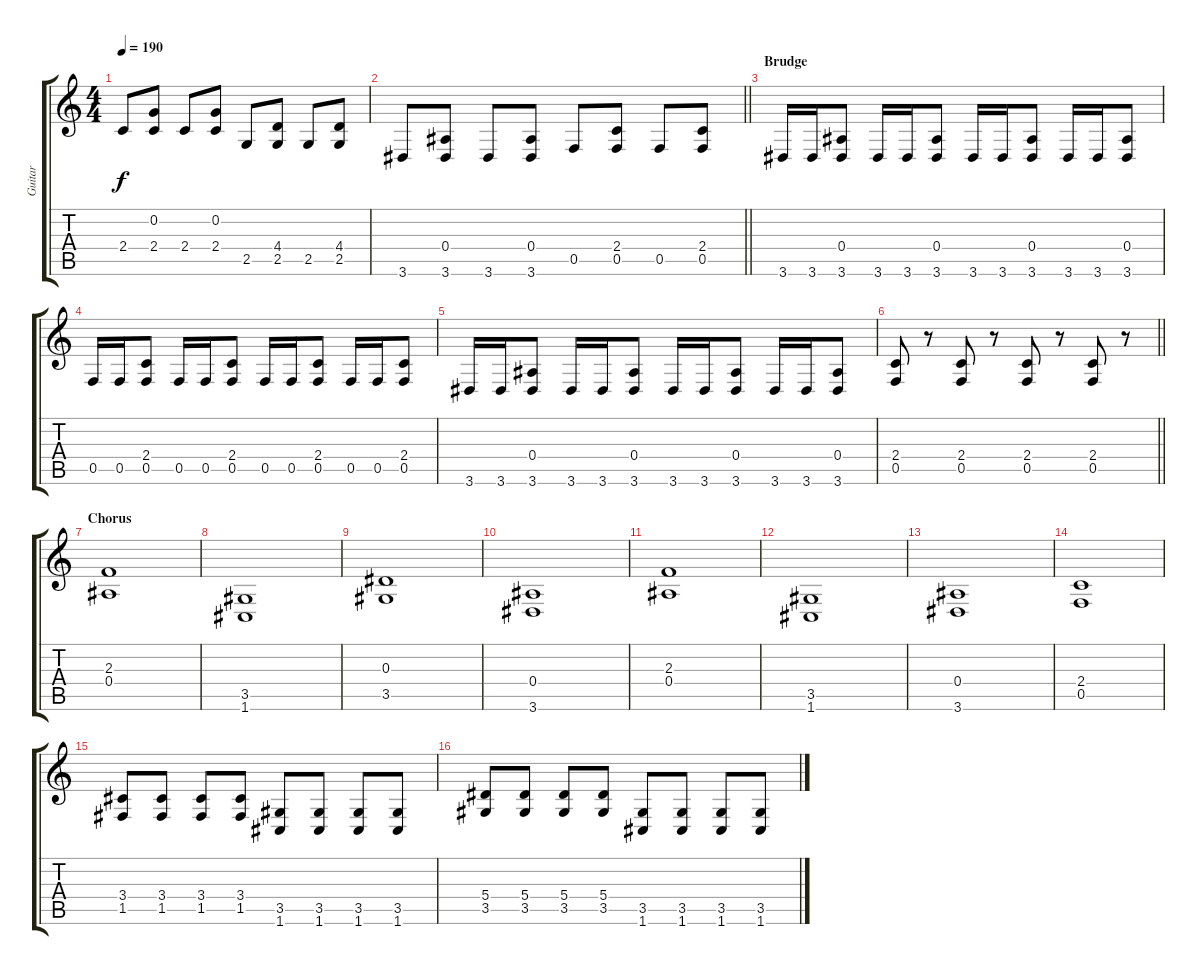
\track ("Guitar" "Guitar") {instrument distortionguitar}
\staff {score tabs}
\tuning (C4 G3 Eb3 Bb2 F2 C2) {hide}
\ts (4 4)
\tempo 190
\clef g2
\ks c
2.4.8{dy f} (0.2 2.4).8 2.4.8 (0.2 2.4).8 2.5.8 (4.4 2.5).8 2.5.8 (4.4 2.5).8 |
\barLineRight lightlight
3.6.8 (0.4 3.6).8 3.6.8 (0.4 3.6).8 0.5.8 (2.4 0.5).8 0.5.8 (2.4 0.5).8 |
\section ("" "Brudge")
3.6.16 3.6.16 (0.4 3.6).8 3.6.16 3.6.16 (0.4 3.6).8 3.6.16 3.6.16 (0.4 3.6).8 3.6.16 3.6.16 (0.4 3.6).8 |
0.5.16 0.5.16 (2.4 0.5).8 0.5.16 0.5.16 (2.4 0.5).8 0.5.16 0.5.16 (2.4 0.5).8 0.5.16 0.5.16 (2.4 0.5).8 |
3.6.16 3.6.16 (0.4 3.6).8 3.6.16 3.6.16 (0.4 3.6).8 3.6.16 3.6.16 (0.4 3.6).8 3.6.16 3.6.16 (0.4 3.6).8 |
\barLineRight lightlight
(2.4 0.5).8 r.8 (2.4 0.5).8 r.8 (2.4 0.5).8 r.8 (2.4 0.5).8 r.8 |
\section ("" "Chorus")
(2.3 0.4).1 |
(3.5 1.6).1 |
(0.3 3.5).1 |
(0.4 3.6).1 |
(2.3 0.4).1 |
(3.5 1.6).1 |
(0.4 3.6).1 |
(2.4 0.5).1 |
(3.4 1.5).8 (3.4 1.5).8 (3.4 1.5).8 (3.4 1.5).8 (3.5 1.6).8 (3.5 1.6).8 (3.5 1.6).8 (3.5 1.6).8 |
(5.4 3.5).8 (5.4 3.5).8 (5.4 3.5).8 (5.4 3.5).8 (3.5 1.6).8 (3.5 1.6).8 (3.5 1.6).8 (3.5 1.6).8
